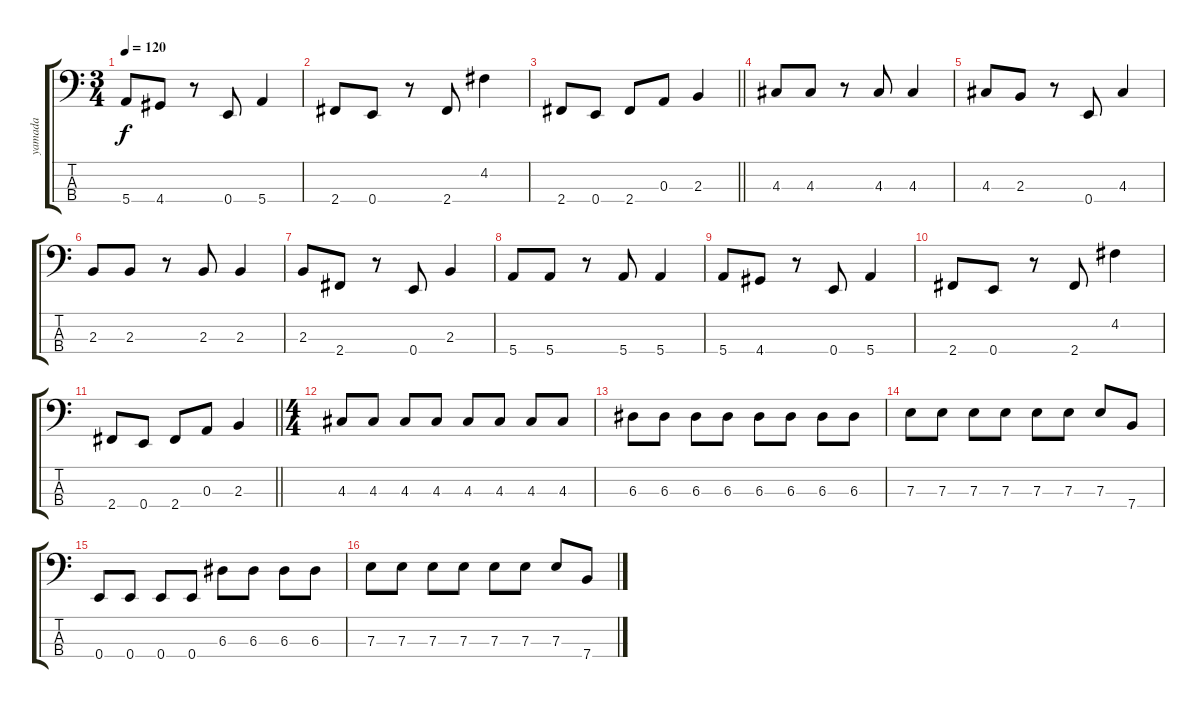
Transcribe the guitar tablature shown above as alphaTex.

\track ("yamada" "yamada") {instrument electricbassfinger}
\staff {score tabs}
\tuning (G2 D2 A1 E1) {hide}
\ts (3 4)
\tempo 120
\clef f4
\ks c
5.4.8{dy f} 4.4.8 r.8 0.4.8 5.4.4 |
2.4.8 0.4.8 r.8 2.4.8 4.2.4 |
\barLineRight lightlight
2.4.8 0.4.8 2.4.8 0.3.8 2.3.4 |
4.3.8 4.3.8 r.8 4.3.8 4.3.4 |
4.3.8 2.3.8 r.8 0.4.8 4.3.4 |
2.3.8 2.3.8 r.8 2.3.8 2.3.4 |
2.3.8 2.4.8 r.8 0.4.8 2.3.4 |
5.4.8 5.4.8 r.8 5.4.8 5.4.4 |
5.4.8 4.4.8 r.8 0.4.8 5.4.4 |
2.4.8 0.4.8 r.8 2.4.8 4.2.4 |
\barLineRight lightlight
2.4.8 0.4.8 2.4.8 0.3.8 2.3.4 |
\ts (4 4)
4.3.8 4.3.8 4.3.8 4.3.8 4.3.8 4.3.8 4.3.8 4.3.8 |
6.3.8 6.3.8 6.3.8 6.3.8 6.3.8 6.3.8 6.3.8 6.3.8 |
7.3.8 7.3.8 7.3.8 7.3.8 7.3.8 7.3.8 7.3.8 7.4.8 |
0.4.8 0.4.8 0.4.8 0.4.8 6.3.8 6.3.8 6.3.8 6.3.8 |
7.3.8 7.3.8 7.3.8 7.3.8 7.3.8 7.3.8 7.3.8 7.4.8
